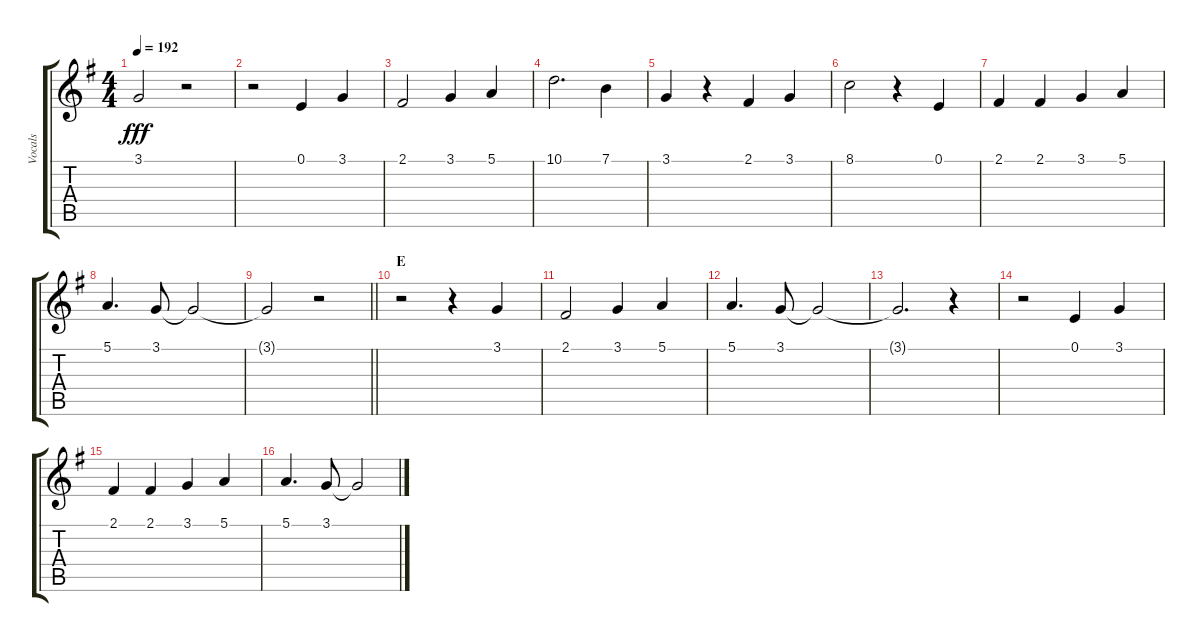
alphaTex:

\track ("Vocals" "Vocals") {instrument voiceoohs}
\staff {score tabs}
\tuning (E4 B3 G3 D3 A2 E2) {hide}
\ts (4 4)
\tempo 192
\clef g2
\ks g
3.1{t}.2{dy fff} r.2 |
r.2 0.1.4 3.1.4 |
2.1.2 3.1.4 5.1.4 |
10.1.2{d} 7.1.4 |
3.1.4 r.4 2.1.4 3.1.4 |
8.1.2 r.4 0.1.4 |
2.1.4 2.1.4 3.1.4 5.1.4 |
5.1.4{d} 3.1.8 3.1{t}.2 |
\barLineRight lightlight
3.1{t}.2 r.2 |
\section ("" "E")
r.2 r.4 3.1.4 |
2.1.2 3.1.4 5.1.4 |
5.1.4{d} 3.1.8 3.1{t}.2 |
3.1{t}.2{d} r.4 |
r.2 0.1.4 3.1.4 |
2.1.4 2.1.4 3.1.4 5.1.4 |
5.1.4{d} 3.1.8 3.1{t}.2
